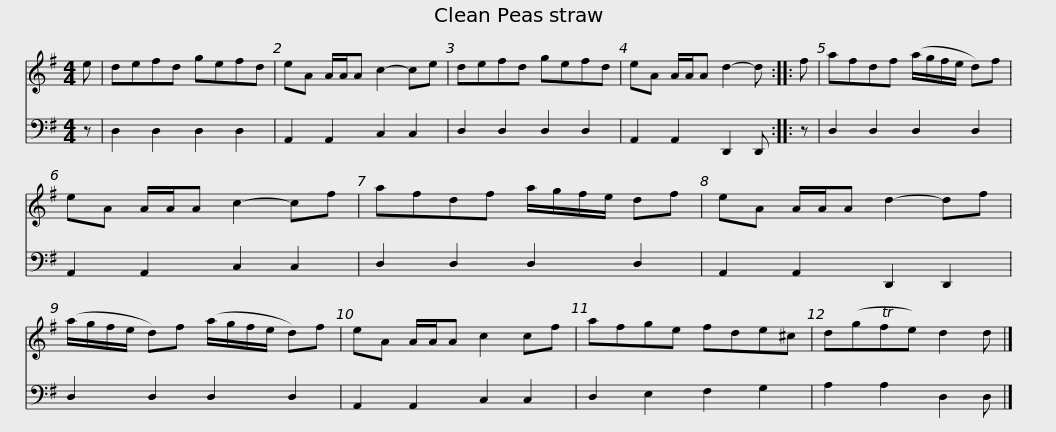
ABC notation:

X:1
%%score 1 2
L:1/8
M:4/4
I:linebreak $
K:G
V:1 treble
V:2 bass
V:1
 e | defd gefd | eA A/A/A c2- ce | defd gefd | eA A/A/A d2- d :: %5
 f |$ afdf (a/g/f/e/ d)f | eA A/A/A c2- cf | afdf a/g/f/e/ df | eA A/A/A d2- df |$ %10
 (a/g/f/e/ d)f (a/g/f/e/ d)f | eA A/A/A c2 cf | afge fde^c | d(gTfe) d2 d |] %14
V:2
 z | D,2 D,2 D,2 D,2 | A,,2 A,,2 C,2 C,2 | D,2 D,2 D,2 D,2 | A,,2 A,,2 D,,2 D,, :: %5
 z |$ D,2 D,2 D,2 D,2 | A,,2 A,,2 C,2 C,2 | D,2 D,2 D,2 D,2 | A,,2 A,,2 D,,2 D,,2 |$ %10
 D,2 D,2 D,2 D,2 | A,,2 A,,2 C,2 C,2 | D,2 E,2 F,2 G,2 | A,2 A,2 D,2 D, |] %14
